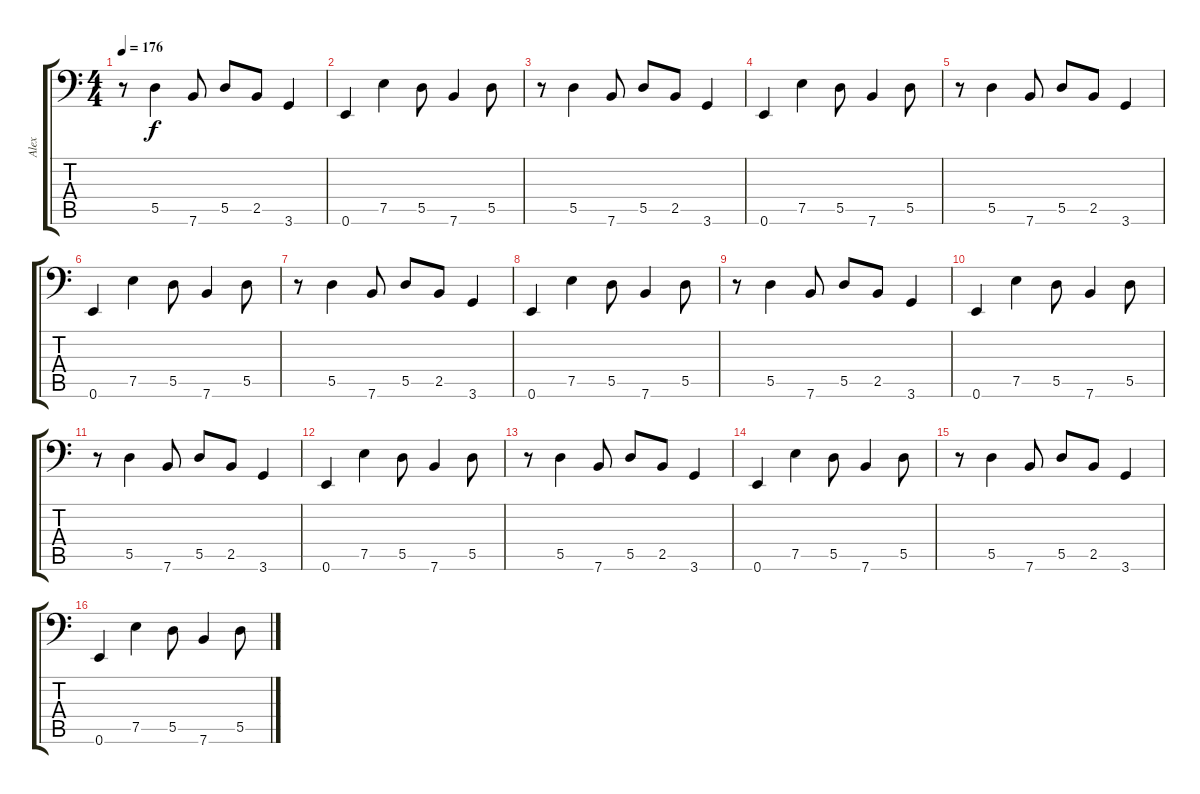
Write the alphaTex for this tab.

\track ("Alex" "Alex") {instrument slapbass1}
\staff {score tabs}
\tuning (E3 B2 G2 D2 A1 E1) {hide}
\ts (4 4)
\tempo 176
\clef f4
\ks c
r.8{dy f} 5.5.4 7.6.8 5.5.8 2.5.8 3.6.4 |
0.6.4 7.5.4 5.5.8 7.6.4 5.5.8 |
r.8 5.5.4 7.6.8 5.5.8 2.5.8 3.6.4 |
0.6.4 7.5.4 5.5.8 7.6.4 5.5.8 |
r.8 5.5.4 7.6.8 5.5.8 2.5.8 3.6.4 |
0.6.4 7.5.4 5.5.8 7.6.4 5.5.8 |
r.8 5.5.4 7.6.8 5.5.8 2.5.8 3.6.4 |
0.6.4 7.5.4 5.5.8 7.6.4 5.5.8 |
r.8 5.5.4 7.6.8 5.5.8 2.5.8 3.6.4 |
0.6.4 7.5.4 5.5.8 7.6.4 5.5.8 |
r.8 5.5.4 7.6.8 5.5.8 2.5.8 3.6.4 |
0.6.4 7.5.4 5.5.8 7.6.4 5.5.8 |
r.8 5.5.4 7.6.8 5.5.8 2.5.8 3.6.4 |
0.6.4 7.5.4 5.5.8 7.6.4 5.5.8 |
r.8 5.5.4 7.6.8 5.5.8 2.5.8 3.6.4 |
0.6.4 7.5.4 5.5.8 7.6.4 5.5.8
